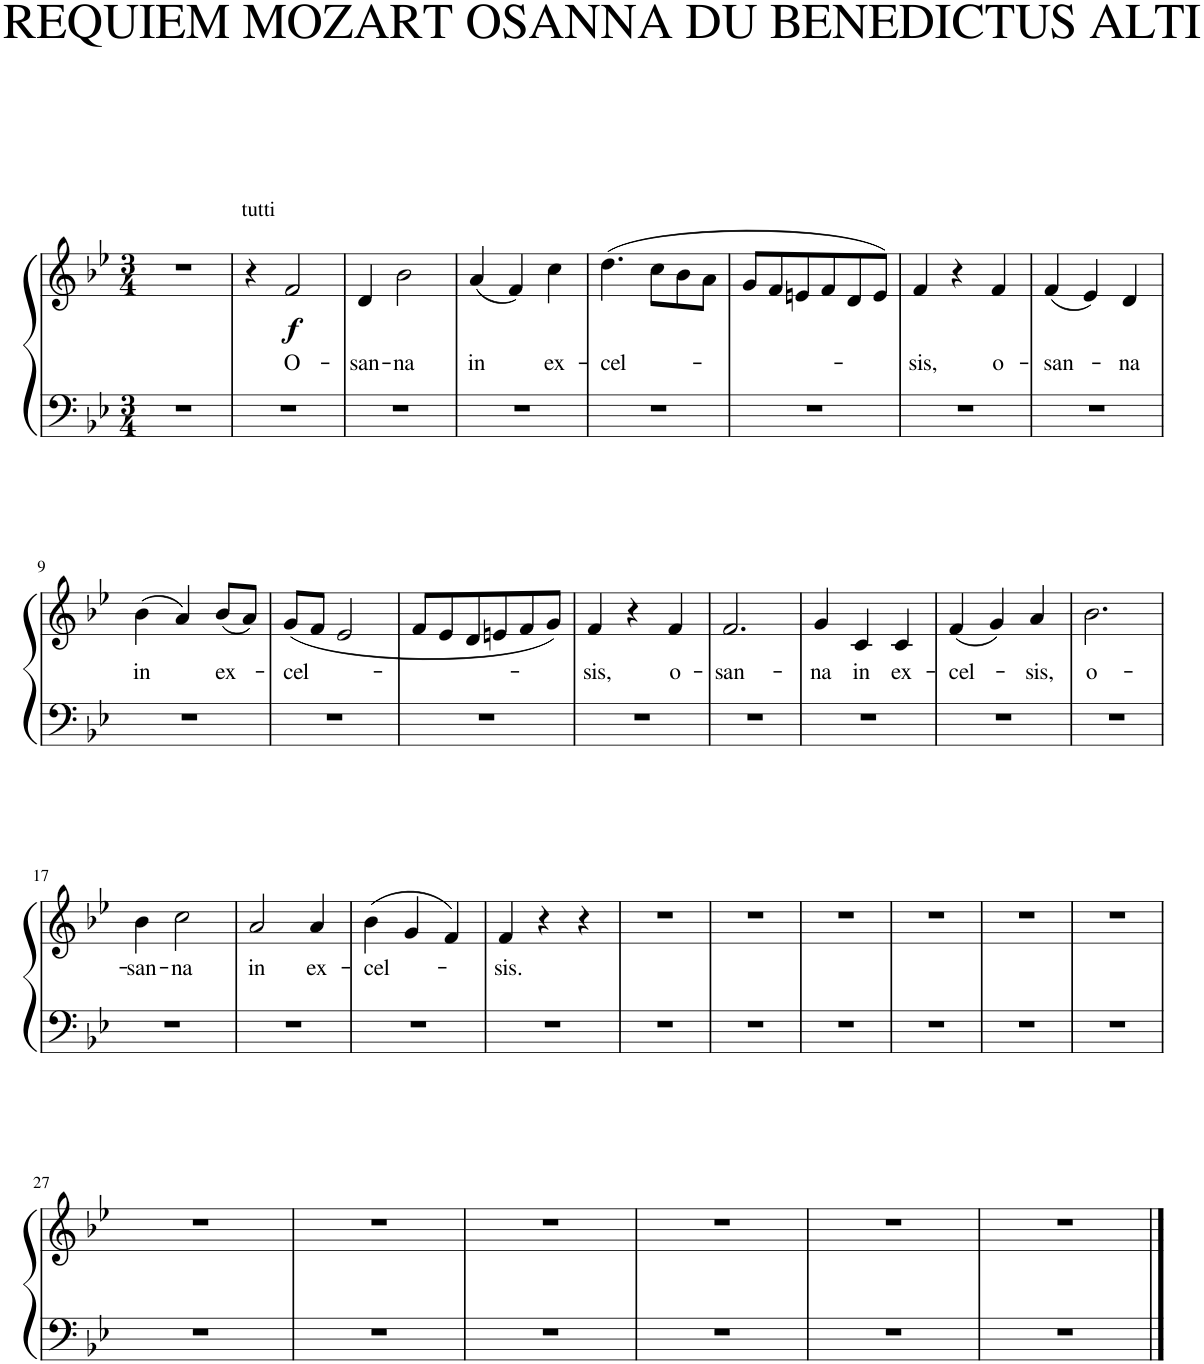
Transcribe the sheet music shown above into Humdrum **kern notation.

**kern	**kern	**text	**dynam
*part1	*part1	*part1	*part1
*staff2	*staff1	*staff1	*staff1/2
*I"Piano	*	*	*
*I'Pno.	*	*	*
*clefF4	*clefG2	*	*
*k[b-e-]	*k[b-e-]	*	*
*M3/4	*M3/4	*	*
=1	=1	=1	=1
2.r	2.r	.	.
=2	=2	=2	=2
2.r	4r	.	.
!	!LO:TX:a:t=tutti	!	!
!	!	!LO:LY:b	!LO:DY:b
.	2f/	O-	f
=3	=3	=3	=3
!	!	!LO:LY:b	!
2.r	4d/	-san-	.
!	!	!LO:LY:b	!
.	2b-\	-na	.
=4	=4	=4	=4
!	!	!LO:LY:b	!
2.r	(4a/	in	.
.	4f/)	.	.
!	!	!LO:LY:b	!
.	4cc\	ex-	.
=5	=5	=5	=5
!	!	!LO:LY:b	!
2.r	(4.dd\	-cel-	.
.	8cc\L	.	.
.	8b-\	.	.
.	8a\J	.	.
=6	=6	=6	=6
2.r	8g/L	.	.
.	8f/	.	.
.	8en/	.	.
.	8f/	.	.
.	8d/	.	.
.	8e/J)	.	.
=7	=7	=7	=7
!	!	!LO:LY:b	!
2.r	4f/	-sis,	.
.	4r	.	.
!	!	!LO:LY:b	!
.	4f/	o-	.
=8	=8	=8	=8
!	!	!LO:LY:b	!
2.r	(4f/	-san-	.
.	4e-/)	.	.
!	!	!LO:LY:b	!
.	4d/	-na	.
!!LO:LB:g=z
=9	=9	=9	=9
!	!	!LO:LY:b	!
2.r	(4b-\	in	.
.	4a/)	.	.
!	!	!LO:LY:b	!
.	(8b-/L	ex-	.
.	8a/J)	.	.
=10	=10	=10	=10
!	!	!LO:LY:b	!
2.r	(8g/L	-cel-	.
.	8f/J	.	.
.	2e-/	.	.
=11	=11	=11	=11
2.r	8f/L	.	.
.	8e-/	.	.
.	8d/	.	.
.	8en/	.	.
.	8f/	.	.
.	8g/J)	.	.
=12	=12	=12	=12
!	!	!LO:LY:b	!
2.r	4f/	-sis,	.
.	4r	.	.
!	!	!LO:LY:b	!
.	4f/	o-	.
=13	=13	=13	=13
!	!	!LO:LY:b	!
2.r	2.f/	-san-	.
=14	=14	=14	=14
!	!	!LO:LY:b	!
2.r	4g/	-na	.
!	!	!LO:LY:b	!
.	4c/	in	.
!	!	!LO:LY:b	!
.	4c/	ex-	.
=15	=15	=15	=15
!	!	!LO:LY:b	!
2.r	(4f/	-cel-	.
.	4g/)	.	.
!	!	!LO:LY:b	!
.	4a/	-sis,	.
=16	=16	=16	=16
!	!	!LO:LY:b	!
2.r	2.b-\	o-	.
!!LO:LB:g=z
=17	=17	=17	=17
!	!	!LO:LY:b	!
2.r	4b-\	-san-	.
!	!	!LO:LY:b	!
.	2cc\	-na	.
=18	=18	=18	=18
!	!	!LO:LY:b	!
2.r	2a/	in	.
!	!	!LO:LY:b	!
.	4a/	ex-	.
=19	=19	=19	=19
!	!	!LO:LY:b	!
2.r	(4b-\	-cel-	.
.	4g/	.	.
.	4f/)	.	.
=20	=20	=20	=20
!	!	!LO:LY:b	!
2.r	4f/	-sis.	.
.	4r	.	.
.	4r	.	.
=21	=21	=21	=21
2.r	2.r	.	.
=22	=22	=22	=22
2.r	2.r	.	.
=23	=23	=23	=23
2.r	2.r	.	.
=24	=24	=24	=24
2.r	2.r	.	.
=25	=25	=25	=25
2.r	2.r	.	.
=26	=26	=26	=26
2.r	2.r	.	.
!!LO:LB:g=z
=27	=27	=27	=27
2.r	2.r	.	.
=28	=28	=28	=28
2.r	2.r	.	.
=29	=29	=29	=29
2.r	2.r	.	.
=30	=30	=30	=30
2.r	2.r	.	.
=31	=31	=31	=31
2.r	2.r	.	.
=32	=32	=32	=32
2.r	2.r	.	.
==	==	==	==
*-	*-	*-	*-
